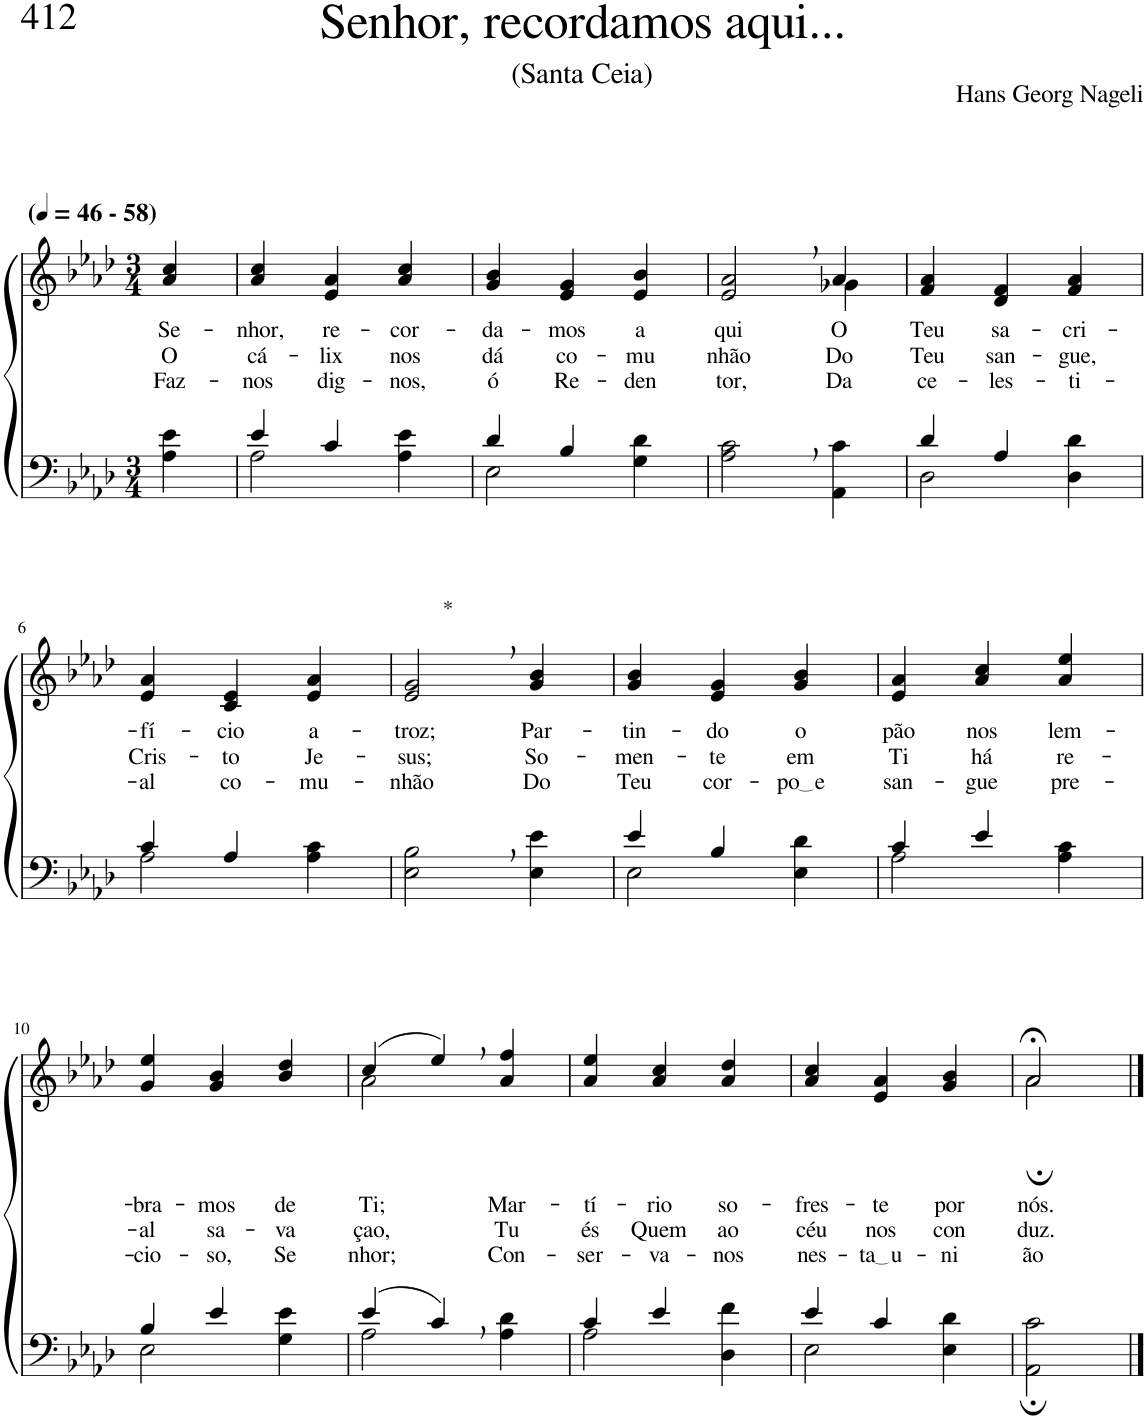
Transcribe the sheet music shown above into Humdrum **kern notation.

**kern	**kern	**text	**text	**text
*part2	*part1	*part1	*part1	*part1
*staff2	*staff1	*staff1	*staff1	*staff1
*I"Parte III e IV	*I"Parte I e II	*	*	*
*clefF4	*clefG2	*	*	*
*Trd2c3	*Trd2c3	*	*	*
*k[b-e-a-d-]	*k[b-e-a-d-]	*	*	*
*M3/4	*M3/4	*	*	*
*MM46	*MM46	*	*	*
=1	=1	=1	=1	=1
!	!LO:TX:a:B:t=(	!	!	!
!	!LO:TX:a:B:t=- 58)	!	!	!
!	!	!LO:LY:b	!LO:LY:b	!LO:LY:b
4A-\ 4e-\	4a-/ 4cc/	Se-	O	Faz-
=2	=2	=2	=2	=2
*^	*	*	*	*
!	!	!	!LO:LY:b	!LO:LY:b	!LO:LY:b
4e-/	2A-\	4a-/ 4cc/	-nhor,	cá-	-nos
!	!	!	!LO:LY:b	!LO:LY:b	!LO:LY:b
4c/	.	4e-/ 4a-/	re-	-lix	dig-
!	!	!	!LO:LY:b	!LO:LY:b	!LO:LY:b
4ryy	4A-\ 4e-\	4a-/ 4cc/	-cor-	nos	-nos,
=3	=3	=3	=3	=3	=3
!	!	!	!LO:LY:b	!LO:LY:b	!LO:LY:b
4d-/	2E-\	4g/ 4b-/	-da-	dá	ó
!	!	!	!LO:LY:b	!LO:LY:b	!LO:LY:b
4B-/	.	4e-/ 4g/	-mos	co-	Re-
!	!	!	!LO:LY:b	!LO:LY:b	!LO:LY:b
4ryy	4G\ 4d-\	4e-/ 4b-/	a-	-mu-	-den-
=4	=4	=4	=4	=4	=4
*	*	*^	*	*	*
!	!	!	!	!LO:LY:b	!LO:LY:b	!LO:LY:b
*v	*v	*	*	*	*	*
2A-\, 2c\,	2ryy	2e-/ 2a-/	-qui	-nhão	-tor,
!	!	!	!LO:LY:b	!LO:LY:b	!LO:LY:b
4AA-\ 4c\	4g-X\	4a-/	O	Do	Da
=5	=5	=5	=5	=5	=5
*^	*	*	*	*	*
!	!	!	!	!LO:LY:b	!LO:LY:b	!LO:LY:b
*	*	*v	*v	*	*	*
4d-/	2D-\	4f/ 4a-/	Teu	Teu	ce-
!	!	!	!LO:LY:b	!LO:LY:b	!LO:LY:b
4A-/	.	4d-/ 4f/	sa-	san-	-les-
!	!	!	!LO:LY:b	!LO:LY:b	!LO:LY:b
4ryy	4D-\ 4d-\	4f/ 4a-/	-cri-	-gue,	-ti-
!!LO:LB:g=z
=6	=6	=6	=6	=6	=6
!	!	!	!LO:LY:b	!LO:LY:b	!LO:LY:b
4c/	2A-\	4e-/ 4a-/	-fí-	Cris-	-al
!	!	!	!LO:LY:b	!LO:LY:b	!LO:LY:b
4A-/	.	4c/ 4e-/	-cio	-to	co-
!	!	!	!LO:LY:b	!LO:LY:b	!LO:LY:b
4ryy	4A-\ 4c\	4e-/ 4a-/	a-	Je-	-mu-
=7	=7	=7	=7	=7	=7
!	!	!LO:TX:a:t=*	!	!	!
!	!	!	!LO:LY:b	!LO:LY:b	!LO:LY:b
*v	*v	*	*	*	*
2E-\, 2B-\,	2e-/, 2g/,	-troz;	-sus;	-nhão
!	!	!LO:LY:b	!LO:LY:b	!LO:LY:b
4E-\ 4e-\	4g/ 4b-/	Par-	So-	Do
=8	=8	=8	=8	=8
*^	*	*	*	*
!	!	!	!LO:LY:b	!LO:LY:b	!LO:LY:b
4e-/	2E-\	4g/ 4b-/	-tin-	-men-	Teu
!	!	!	!LO:LY:b	!LO:LY:b	!LO:LY:b
4B-/	.	4e-/ 4g/	-do	-te	cor-
!	!	!	!LO:LY:b	!LO:LY:b	!LO:LY:b
4ryy	4E-\ 4d-\	4g/ 4b-/	o	em	po e
=9	=9	=9	=9	=9	=9
!	!	!	!LO:LY:b	!LO:LY:b	!LO:LY:b
4c/	2A-\	4e-/ 4a-/	pão	Ti	san-
!	!	!	!LO:LY:b	!LO:LY:b	!LO:LY:b
4e-/	.	4a-/ 4cc/	nos	há	-gue
!	!	!	!LO:LY:b	!LO:LY:b	!LO:LY:b
4ryy	4A-\ 4c\	4a-/ 4ee-/	lem-	re-	pre-
!!LO:LB:g=z
=10	=10	=10	=10	=10	=10
!	!	!	!LO:LY:b	!LO:LY:b	!LO:LY:b
4B-/	2E-\	4g/ 4ee-/	-bra-	-al	-cio-
!	!	!	!LO:LY:b	!LO:LY:b	!LO:LY:b
4e-/	.	4g/ 4b-/	-mos	sa-	-so,
!	!	!	!LO:LY:b	!LO:LY:b	!LO:LY:b
4ryy	4G\ 4e-\	4b-/ 4dd-/	de	-va-	Se-
=11	=11	=11	=11	=11	=11
*	*	*^	*	*	*
!	!	!	!	!LO:LY:b	!LO:LY:b	!LO:LY:b
(4e-/	2A-\	(4cc/	2a-\	Ti;	-çao,	-nhor;
4c,/)	.	4ee-,/)	.	.	.	.
!	!	!	!	!LO:LY:b	!LO:LY:b	!LO:LY:b
4ryy	4A-\ 4d-\	4a-/ 4ff/	4ryy	Mar-	Tu	Con-
=12	=12	=12	=12	=12	=12	=12
!	!	!	!	!LO:LY:b	!LO:LY:b	!LO:LY:b
*	*	*v	*v	*	*	*
4c/	2A-\	4a-/ 4ee-/	-tí-	és	-ser-
!	!	!	!LO:LY:b	!LO:LY:b	!LO:LY:b
4e-/	.	4a-/ 4cc/	-rio	Quem	-va-
!	!	!	!LO:LY:b	!LO:LY:b	!LO:LY:b
4ryy	4D-\ 4f\	4a-/ 4dd-/	so-	ao	-nos
=13	=13	=13	=13	=13	=13
!	!	!	!LO:LY:b	!LO:LY:b	!LO:LY:b
4e-/	2E-\	4a-/ 4cc/	-fres-	céu	nes-
!	!	!	!LO:LY:b	!LO:LY:b	!LO:LY:b
4c/	.	4e-/ 4a-/	-te	nos	ta u
!	!	!	!LO:LY:b	!LO:LY:b	!LO:LY:b
4ryy	4E-\ 4d-\	4g/ 4b-/	por	con-	-ni-
=14	=14	=14	=14	=14	=14
*	*	*^	*	*	*
!	!	!	!	!LO:LY:b	!LO:LY:b	!LO:LY:b
*v	*v	*	*	*	*	*
2AA-\; 2c\;	2a-;</	2a-;\	nós.	-duz.	-ão
*	*v	*v	*	*	*
==	==	==	==	==
*-	*-	*-	*-	*-
